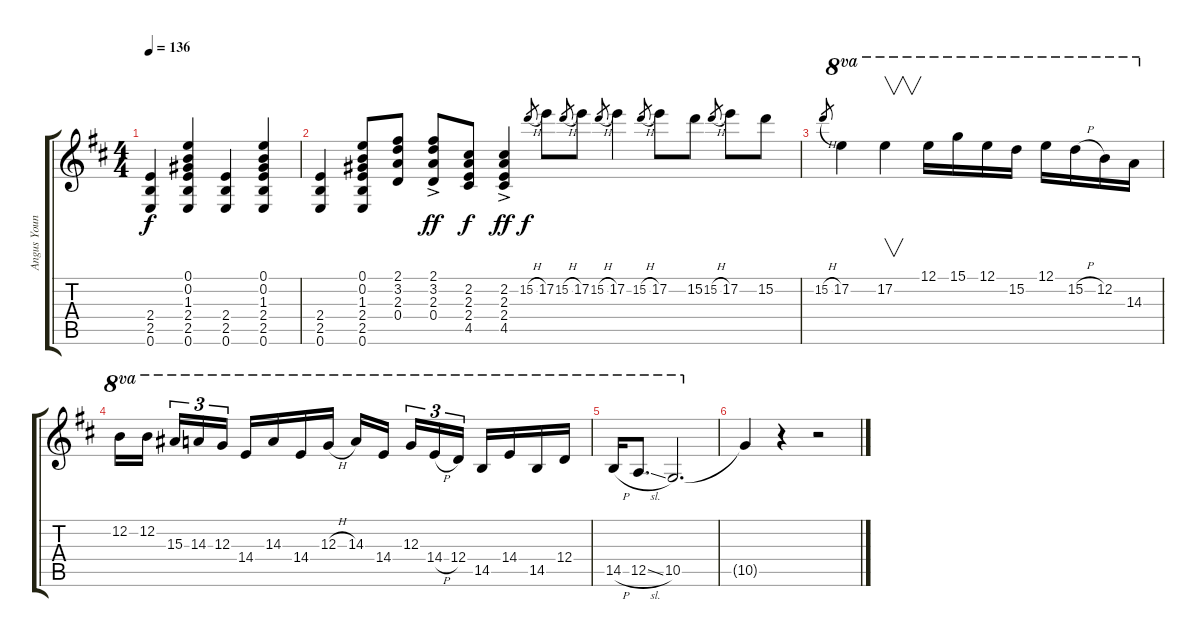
\track ("Angus Young" "Angus Youn") {instrument distortionguitar}
\staff {score tabs}
\tuning (E4 B3 G3 D3 A2 E2) {hide}
\ts (4 4)
\tempo 136
\clef g2
\ks d
(2.4 2.5 0.6).4{dy f} (0.1 0.2 1.3 2.4 2.5 0.6).4 (2.4 2.5 0.6).4 (0.1 0.2 1.3 2.4 2.5 0.6).4 |
(2.4 2.5 0.6).4 (0.1 0.2 1.3 2.4 2.5 0.6).8 (2.1 3.2 2.3 0.4).8 (2.1{ac} 3.2{ac} 2.3{ac} 0.4{ac}).8{dy ff} (2.2 2.3 2.4 4.5).8{dy f} (2.2{ac} 2.3{ac} 2.4{ac} 4.5{ac}).4{dy ff} 15.2{h}.8{gr dy f} 17.2.8 15.2{h}.8{gr} 17.2.8 15.2{h}.8{gr} 17.2.4 15.2{h}.8{gr} 17.2.8 15.2.8 15.2{h}.8{gr} 17.2{be (hold 40 0 60 0)}.8 15.2.8 |
15.2{h}.8{gr} 17.2.4{ot 8va} 17.2.4{v ot 8va} 12.1.16{ot 8va} 15.1.16{ot 8va} 12.1.16{ot 8va} 15.2.16{ot 8va} 12.1.16{ot 8va} 15.2{h}.16{ot 8va} 12.2.16{ot 8va} 14.3.16{ot 8va} |
12.2.16{ot 8va} 12.2.16{ot 8va beam splitsecondary} 15.3.16{tu (3 2) ot 8va} 14.3.16{tu (3 2) ot 8va} 12.3.16{tu (3 2) ot 8va} 14.4.16{ot 8va} 14.3.16{ot 8va} 14.4.16{ot 8va} 12.3{h}.16{ot 8va} 14.3.16{ot 8va} 14.4.16{ot 8va beam splitsecondary} 12.3.16{tu (3 2) ot 8va} 14.4{h}.16{tu (3 2) ot 8va} 12.4.16{tu (3 2) ot 8va} 14.5.16{ot 8va} 14.4.16{ot 8va} 14.5.16{ot 8va} 12.4.16{ot 8va} |
14.5{h}.16{ot 8va} 12.5{sl}.8{d ot 8va} 10.5.2{d ot 8va} |
10.5{t}.4 r.4 r.2
